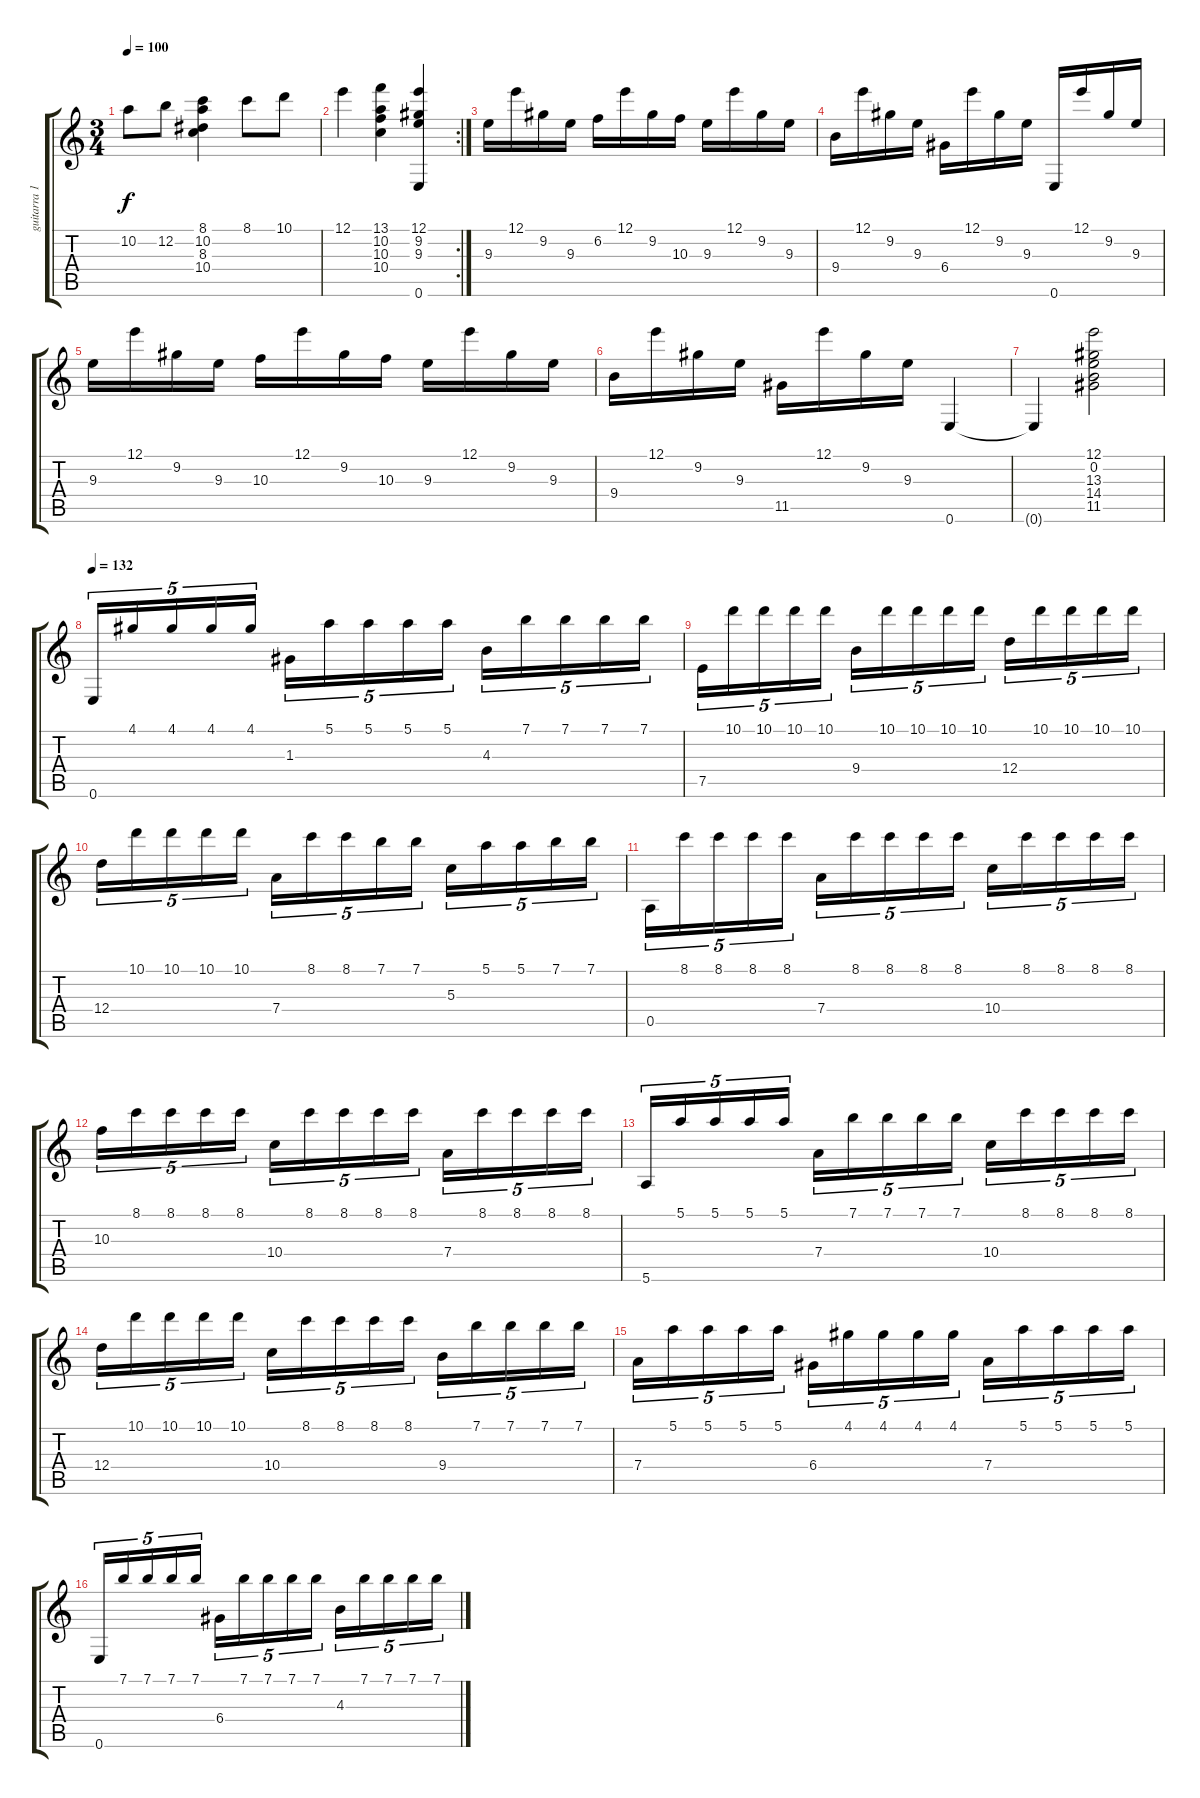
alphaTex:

\track ("guitarra 1" "guitarra 1") {instrument acousticguitarnylon}
\staff {score tabs}
\tuning (E4 B3 G3 D3 A2 E2) {hide}
\ts (3 4)
\tempo 100
\clef g2
\ks c
10.2.8{dy f} 12.2.8 (8.1 10.2 8.3 10.4).4 8.1.8 10.1.8 |
\rc 2
12.1.4 (13.1 10.2 10.3 10.4).4 (12.1 9.2 9.3 0.6).4 |
9.3.16 12.1.16 9.2.16 9.3.16 6.2.16 12.1.16 9.2.16 10.3.16 9.3.16 12.1.16 9.2.16 9.3.16 |
9.4.16 12.1.16 9.2.16 9.3.16 6.4.16 12.1.16 9.2.16 9.3.16 0.6.16 12.1.16 9.2.16 9.3.16 |
9.3.16 12.1.16 9.2.16 9.3.16 10.3.16 12.1.16 9.2.16 10.3.16 9.3.16 12.1.16 9.2.16 9.3.16 |
9.4.16 12.1.16 9.2.16 9.3.16 11.5.16 12.1.16 9.2.16 9.3.16 0.6.4 |
0.6{t}.4 (12.1 0.2 13.3 14.4 11.5).2 |
\tempo 132
0.6.16{tu (5 4)} 4.1.16{tu (5 4)} 4.1.16{tu (5 4)} 4.1.16{tu (5 4)} 4.1.16{tu (5 4)} 1.3.16{tu (5 4)} 5.1.16{tu (5 4)} 5.1.16{tu (5 4)} 5.1.16{tu (5 4)} 5.1.16{tu (5 4)} 4.3.16{tu (5 4)} 7.1.16{tu (5 4)} 7.1.16{tu (5 4)} 7.1.16{tu (5 4)} 7.1.16{tu (5 4)} |
7.5.16{tu (5 4)} 10.1.16{tu (5 4)} 10.1.16{tu (5 4)} 10.1.16{tu (5 4)} 10.1.16{tu (5 4)} 9.4.16{tu (5 4)} 10.1.16{tu (5 4)} 10.1.16{tu (5 4)} 10.1.16{tu (5 4)} 10.1.16{tu (5 4)} 12.4.16{tu (5 4)} 10.1.16{tu (5 4)} 10.1.16{tu (5 4)} 10.1.16{tu (5 4)} 10.1.16{tu (5 4)} |
12.4.16{tu (5 4)} 10.1.16{tu (5 4)} 10.1.16{tu (5 4)} 10.1.16{tu (5 4)} 10.1.16{tu (5 4)} 7.4.16{tu (5 4)} 8.1.16{tu (5 4)} 8.1.16{tu (5 4)} 7.1.16{tu (5 4)} 7.1.16{tu (5 4)} 5.3.16{tu (5 4)} 5.1.16{tu (5 4)} 5.1.16{tu (5 4)} 7.1.16{tu (5 4)} 7.1.16{tu (5 4)} |
0.5.16{tu (5 4)} 8.1.16{tu (5 4)} 8.1.16{tu (5 4)} 8.1.16{tu (5 4)} 8.1.16{tu (5 4)} 7.4.16{tu (5 4)} 8.1.16{tu (5 4)} 8.1.16{tu (5 4)} 8.1.16{tu (5 4)} 8.1.16{tu (5 4)} 10.4.16{tu (5 4)} 8.1.16{tu (5 4)} 8.1.16{tu (5 4)} 8.1.16{tu (5 4)} 8.1.16{tu (5 4)} |
10.3.16{tu (5 4)} 8.1.16{tu (5 4)} 8.1.16{tu (5 4)} 8.1.16{tu (5 4)} 8.1.16{tu (5 4)} 10.4.16{tu (5 4)} 8.1.16{tu (5 4)} 8.1.16{tu (5 4)} 8.1.16{tu (5 4)} 8.1.16{tu (5 4)} 7.4.16{tu (5 4)} 8.1.16{tu (5 4)} 8.1.16{tu (5 4)} 8.1.16{tu (5 4)} 8.1.16{tu (5 4)} |
5.6.16{tu (5 4)} 5.1.16{tu (5 4)} 5.1.16{tu (5 4)} 5.1.16{tu (5 4)} 5.1.16{tu (5 4)} 7.4.16{tu (5 4)} 7.1.16{tu (5 4)} 7.1.16{tu (5 4)} 7.1.16{tu (5 4)} 7.1.16{tu (5 4)} 10.4.16{tu (5 4)} 8.1.16{tu (5 4)} 8.1.16{tu (5 4)} 8.1.16{tu (5 4)} 8.1.16{tu (5 4)} |
12.4.16{tu (5 4)} 10.1.16{tu (5 4)} 10.1.16{tu (5 4)} 10.1.16{tu (5 4)} 10.1.16{tu (5 4)} 10.4.16{tu (5 4)} 8.1.16{tu (5 4)} 8.1.16{tu (5 4)} 8.1.16{tu (5 4)} 8.1.16{tu (5 4)} 9.4.16{tu (5 4)} 7.1.16{tu (5 4)} 7.1.16{tu (5 4)} 7.1.16{tu (5 4)} 7.1.16{tu (5 4)} |
7.4.16{tu (5 4)} 5.1.16{tu (5 4)} 5.1.16{tu (5 4)} 5.1.16{tu (5 4)} 5.1.16{tu (5 4)} 6.4.16{tu (5 4)} 4.1.16{tu (5 4)} 4.1.16{tu (5 4)} 4.1.16{tu (5 4)} 4.1.16{tu (5 4)} 7.4.16{tu (5 4)} 5.1.16{tu (5 4)} 5.1.16{tu (5 4)} 5.1.16{tu (5 4)} 5.1.16{tu (5 4)} |
0.6.16{tu (5 4)} 7.1.16{tu (5 4)} 7.1.16{tu (5 4)} 7.1.16{tu (5 4)} 7.1.16{tu (5 4)} 6.4.16{tu (5 4)} 7.1.16{tu (5 4)} 7.1.16{tu (5 4)} 7.1.16{tu (5 4)} 7.1.16{tu (5 4)} 4.3.16{tu (5 4)} 7.1.16{tu (5 4)} 7.1.16{tu (5 4)} 7.1.16{tu (5 4)} 7.1.16{tu (5 4)}
